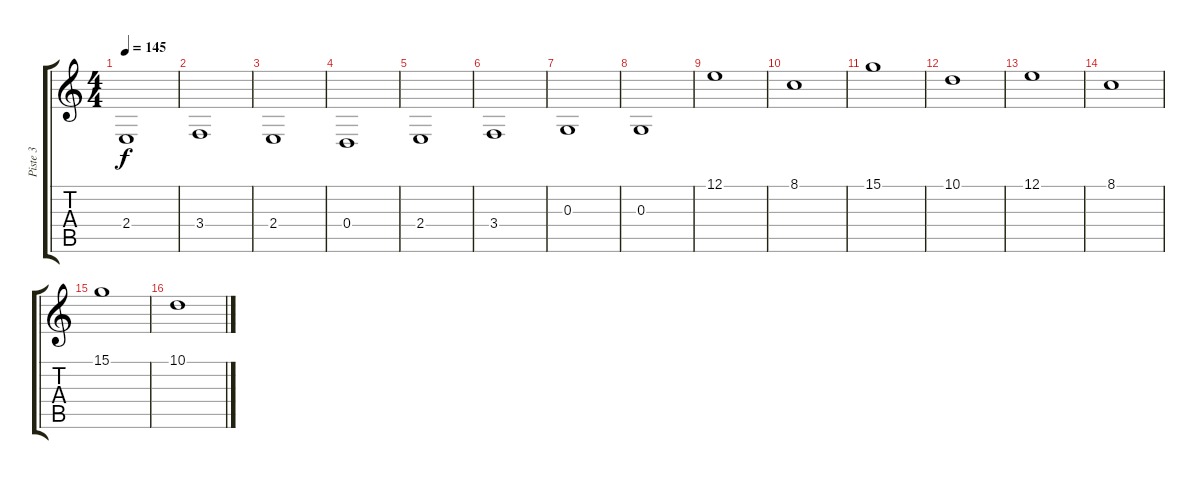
\track ("Piste 3" "Piste 3") {instrument stringensemble1}
\staff {score tabs}
\tuning (E4 B3 G3 D3 A2 E2) {hide}
\ts (4 4)
\tempo 145
\clef g2
\ks c
2.4.1{dy f} |
3.4.1 |
2.4.1 |
0.4.1 |
2.4.1 |
3.4.1 |
0.3.1 |
0.3.1 |
12.1.1 |
8.1.1 |
15.1.1 |
10.1.1 |
12.1.1 |
8.1.1 |
15.1.1 |
10.1.1
